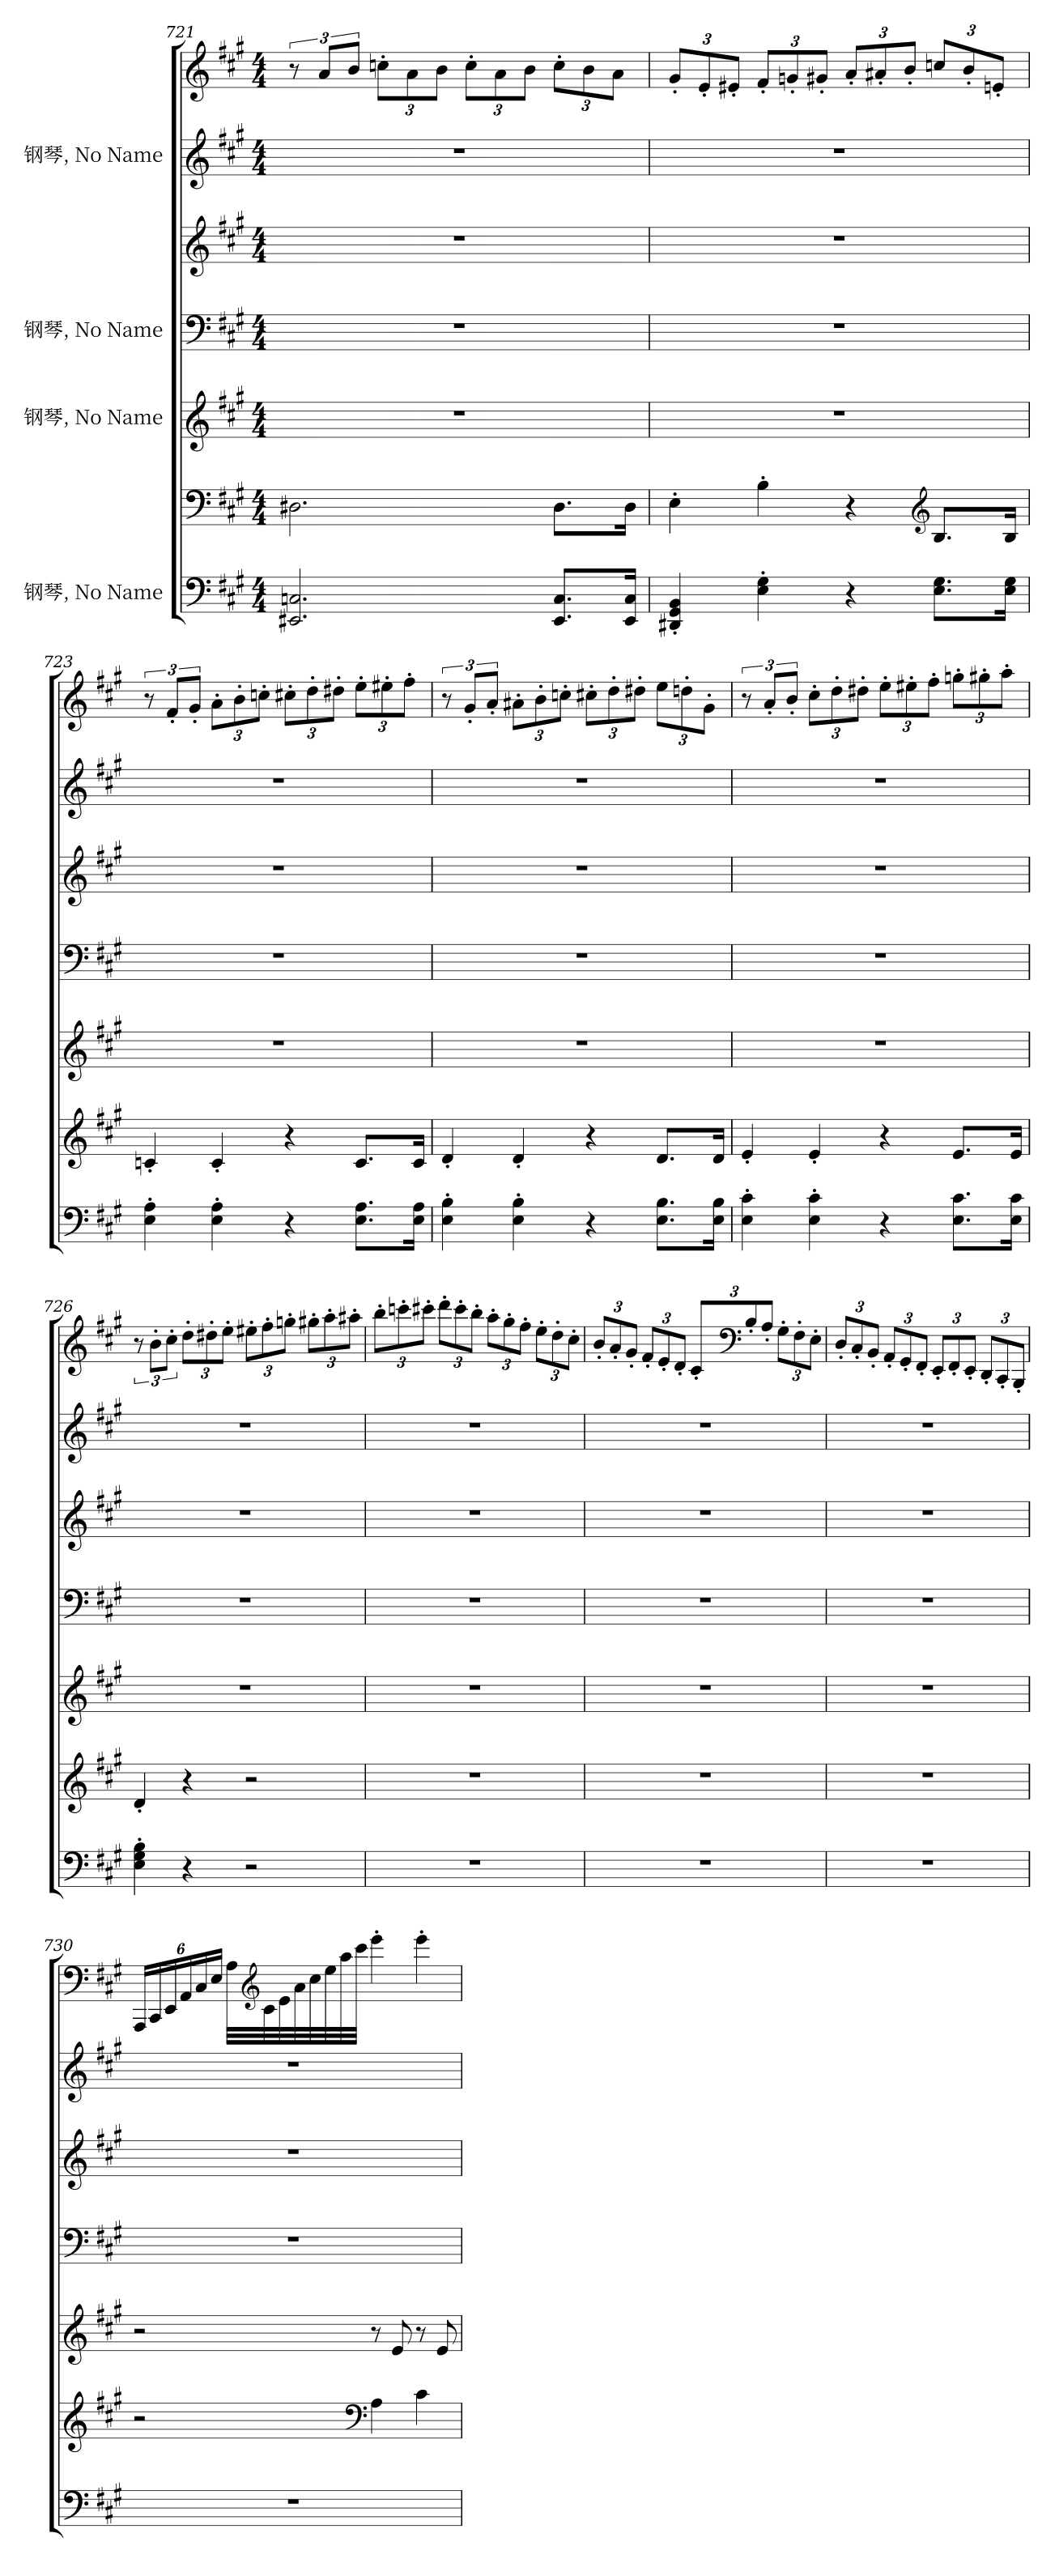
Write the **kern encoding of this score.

**kern	**kern	**kern	**kern	**kern	**kern	**kern
*part4	*part4	*part3	*part2	*part2	*part1	*part1
*staff7	*staff6	*staff5	*staff4	*staff3	*staff2	*staff1
*I"钢琴, No Name	*	*I"钢琴, No Name	*I"钢琴, No Name	*	*I"钢琴, No Name	*
!!LO:PB:g=z
*clefF4	*clefF4	*clefG2	*clefF4	*clefG2	*clefG2	*clefG2
*k[f#c#g#]	*k[f#c#g#]	*k[f#c#g#]	*k[f#c#g#]	*k[f#c#g#]	*k[f#c#g#]	*k[f#c#g#]
*M4/4	*M4/4	*M4/4	*M4/4	*M4/4	*M4/4	*M4/4
*MM136	*MM136	*MM136	*MM136	*MM136	*MM136	*MM136
=721	=721	=721	=721	=721	=721	=721
2.EE#X/ 2.Cn/	2.D#X\	1r	1r	1r	1r	12r
.	.	.	.	.	.	12a/L
.	.	.	.	.	.	12b/J
*	*	*	*	*	*	*Xbrackettup
.	.	.	.	.	.	12ccn'\L
.	.	.	.	.	.	12a\
.	.	.	.	.	.	12b\J
.	.	.	.	.	.	12cc'\L
.	.	.	.	.	.	12a\
.	.	.	.	.	.	12b\J
8.EE#/ 8.C/L	8.D#\L	.	.	.	.	12cc'\L
.	.	.	.	.	.	12b\
.	.	.	.	.	.	12a\J
16EE#/ 16C/Jk	16D#\Jk	.	.	.	.	.
=722	=722	=722	=722	=722	=722	=722
*	*	*	*	*	*	*MM136
4DD#X/' 4GG#/' 4BB/'	4E'\	1r	1r	1r	1r	12g#'/L
.	.	.	.	.	.	12e'/
.	.	.	.	.	.	12e#X'/J
4E\' 4G#\'	4B'\	.	.	.	.	12f#'/L
.	.	.	.	.	.	12gn'/
.	.	.	.	.	.	12g#X'/J
4r	4r	.	.	.	.	12a'/L
.	.	.	.	.	.	12a#X'/
.	.	.	.	.	.	12b'/J
*	*clefG2	*	*	*	*	*
8.E\ 8.G#\L	8.B/L	.	.	.	.	12ccn/L
.	.	.	.	.	.	12b'/
.	.	.	.	.	.	12en'/J
16E\ 16G#\Jk	16B/Jk	.	.	.	.	.
!!LO:PB:g=z
=723	=723	=723	=723	=723	=723	=723
*	*	*	*	*	*	*brackettup
*	*	*	*	*	*	*MM136
4E\' 4A\'	4cn'/	1r	1r	1r	1r	12r
.	.	.	.	.	.	12f#'/L
.	.	.	.	.	.	12g#'/J
*	*	*	*	*	*	*Xbrackettup
4E\' 4A\'	4c'/	.	.	.	.	12a'\L
.	.	.	.	.	.	12b'\
.	.	.	.	.	.	12ccn'\J
4r	4r	.	.	.	.	12cc#X'\L
.	.	.	.	.	.	12dd'\
.	.	.	.	.	.	12dd#X'\J
8.E\ 8.A\L	8.c/L	.	.	.	.	12ee'\L
.	.	.	.	.	.	12ee#X'\
.	.	.	.	.	.	12ff#'\J
16E\ 16A\Jk	16c/Jk	.	.	.	.	.
=724	=724	=724	=724	=724	=724	=724
*	*	*	*	*	*	*brackettup
*	*	*	*	*	*	*MM136
4E\' 4B\'	4d'/	1r	1r	1r	1r	12r
.	.	.	.	.	.	12g#'/L
.	.	.	.	.	.	12a'/J
*	*	*	*	*	*	*Xbrackettup
4E\' 4B\'	4d'/	.	.	.	.	12a#X'\L
.	.	.	.	.	.	12b'\
.	.	.	.	.	.	12ccn'\J
4r	4r	.	.	.	.	12cc#X'\L
.	.	.	.	.	.	12dd'\
.	.	.	.	.	.	12dd#X'\J
8.E\ 8.B\L	8.d/L	.	.	.	.	12ee\L
.	.	.	.	.	.	12ddn'\
.	.	.	.	.	.	12g#'\J
16E\ 16B\Jk	16d/Jk	.	.	.	.	.
!!LO:PB:g=z
=725	=725	=725	=725	=725	=725	=725
*	*	*	*	*	*	*brackettup
*	*	*	*	*	*	*MM136
4E\' 4c#\'	4e'/	1r	1r	1r	1r	12r
.	.	.	.	.	.	12a'/L
.	.	.	.	.	.	12b'/J
*	*	*	*	*	*	*Xbrackettup
4E\' 4c#\'	4e'/	.	.	.	.	12cc#'\L
.	.	.	.	.	.	12dd'\
.	.	.	.	.	.	12dd#X'\J
4r	4r	.	.	.	.	12ee'\L
.	.	.	.	.	.	12ee#X'\
.	.	.	.	.	.	12ff#'\J
8.E\ 8.c#\L	8.e/L	.	.	.	.	12ggn'\L
.	.	.	.	.	.	12gg#X'\
.	.	.	.	.	.	12aa'\J
16E\ 16c#\Jk	16e/Jk	.	.	.	.	.
=726	=726	=726	=726	=726	=726	=726
*	*	*	*	*	*	*brackettup
*	*	*	*	*	*	*MM136
4E\' 4G#\' 4B\'	4d'/	1r	1r	1r	1r	12r
.	.	.	.	.	.	12b'\L
.	.	.	.	.	.	12cc#'\J
*	*	*	*	*	*	*Xbrackettup
4r	4r	.	.	.	.	12dd'\L
.	.	.	.	.	.	12dd#X'\
.	.	.	.	.	.	12ee'\J
2r	2r	.	.	.	.	12ee#X'\L
.	.	.	.	.	.	12ff#'\
.	.	.	.	.	.	12ggn'\J
.	.	.	.	.	.	12gg#X'\L
.	.	.	.	.	.	12aa'\
.	.	.	.	.	.	12aa#X'\J
!!LO:PB:g=z
=727	=727	=727	=727	=727	=727	=727
1r	1r	1r	1r	1r	1r	12bb'\L
.	.	.	.	.	.	12cccn'\
.	.	.	.	.	.	12ccc#X'\J
*	*	*	*	*	*	*MM136
.	.	.	.	.	.	12ddd'\L
.	.	.	.	.	.	12ccc#'\
.	.	.	.	.	.	12bb'\J
.	.	.	.	.	.	12aa'\L
.	.	.	.	.	.	12gg#'\
.	.	.	.	.	.	12ff#'\J
.	.	.	.	.	.	12ee'\L
.	.	.	.	.	.	12dd'\
.	.	.	.	.	.	12cc#'\J
=728	=728	=728	=728	=728	=728	=728
1r	1r	1r	1r	1r	1r	12b'/L
.	.	.	.	.	.	12a'/
.	.	.	.	.	.	12g#'/J
.	.	.	.	.	.	12f#'/L
.	.	.	.	.	.	12e'/
.	.	.	.	.	.	12d'/J
.	.	.	.	.	.	12c#'/L
*	*	*	*	*	*	*clefF4
.	.	.	.	.	.	12B'/
.	.	.	.	.	.	12A'/J
.	.	.	.	.	.	12G#'\L
.	.	.	.	.	.	12F#'\
.	.	.	.	.	.	12E'\J
=729	=729	=729	=729	=729	=729	=729
1r	1r	1r	1r	1r	1r	12D'/L
.	.	.	.	.	.	12C#'/
.	.	.	.	.	.	12BB'/J
.	.	.	.	.	.	12AA'/L
.	.	.	.	.	.	12GG#'/
.	.	.	.	.	.	12FF#'/J
.	.	.	.	.	.	12EE'/L
.	.	.	.	.	.	12FF#'/
.	.	.	.	.	.	12EE'/J
.	.	.	.	.	.	12DD'/L
.	.	.	.	.	.	12CC#'/
.	.	.	.	.	.	12BBB'/J
!!LO:PB:g=z
=730	=730	=730	=730	=730	=730	=730
1r	2r	2r	1r	1r	1r	24AAA/LL
.	.	.	.	.	.	24CC#/
.	.	.	.	.	.	24EE/
.	.	.	.	.	.	24AA/
.	.	.	.	.	.	24C#/
.	.	.	.	.	.	24E/JJ
.	.	.	.	.	.	32A\LLL
*	*	*	*	*	*	*clefG2
.	.	.	.	.	.	32c#\
.	.	.	.	.	.	32e\
.	.	.	.	.	.	32a\
.	.	.	.	.	.	32cc#\
.	.	.	.	.	.	32ee\
.	.	.	.	.	.	32aa\
*	*	*	*	*	*	*MM134
.	.	.	.	.	.	32ccc#\JJJ
*	*clefF4	*	*	*	*	*
.	4A\	8r	.	.	.	4eee'\
.	.	8e/	.	.	.	.
.	4c#\	8r	.	.	.	4eee'\
.	.	8e/	.	.	.	.
=	=	=	=	=	=	=
*-	*-	*-	*-	*-	*-	*-
